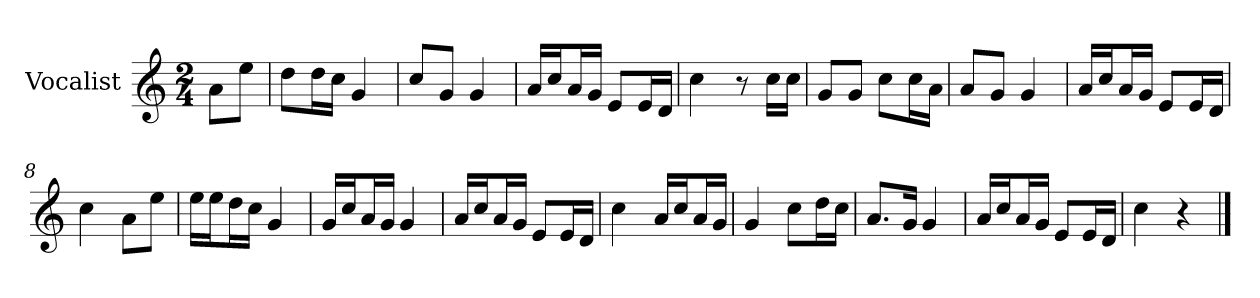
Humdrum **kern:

**kern
*part1
*staff1
*I"Vocalist
*k[]
*C:
*M2/4
=
8aL
8eeJ
=1
8ddL
16ddL
16ccJJ
4g
=2
8ccL
8gJ
4g
=3
16aLL
16ccJ
16aL
16gJJ
8eL
16eL
16dJJ
=4
4cc
8r
16ccLL
16ccJJ
=5
8gL
8gJ
8ccL
16ccL
16aJJ
=6
8aL
8gJ
4g
=7
16aLL
16ccJ
16aL
16gJJ
8eL
16eL
16dJJ
=8
4cc
8aL
8eeJ
=9
16eeLL
16eeJ
16ddL
16ccJJ
4g
=10
16gLL
16ccJ
16aL
16gJJ
4g
=11
16aLL
16ccJ
16aL
16gJJ
8eL
16eL
16dJJ
=12
4cc
16aLL
16ccJ
16aL
16gJJ
=13
4g
8ccL
16ddL
16ccJJ
=14
8.aL
16gJk
4g
=15
16aLL
16ccJ
16aL
16gJJ
8eL
16eL
16dJJ
=16
4cc
4r
==
*-
